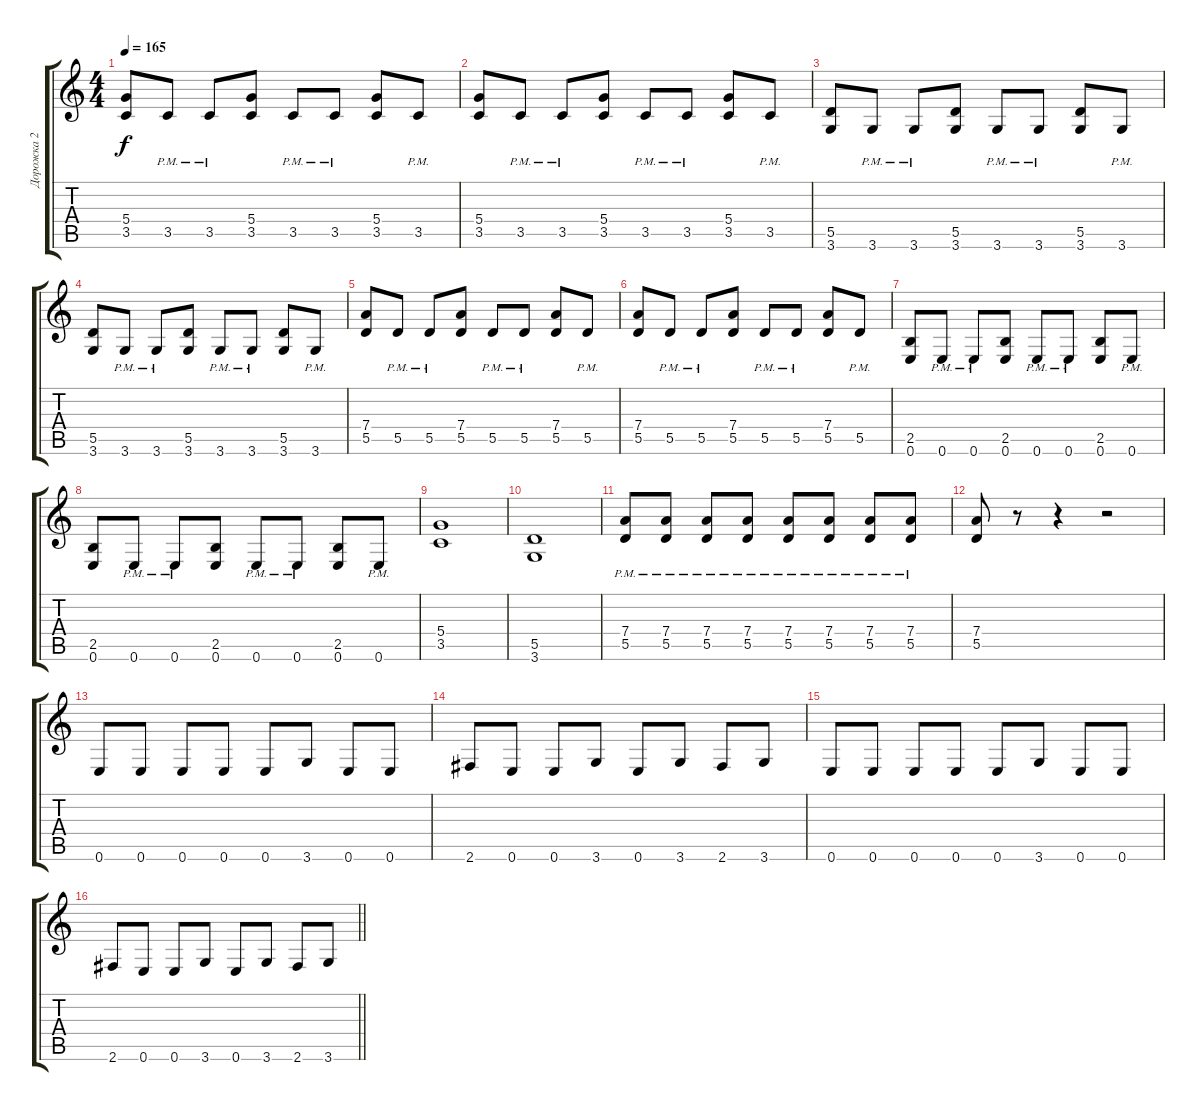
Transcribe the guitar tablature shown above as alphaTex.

\track ("Дорожка 2" "Дорожка 2") {instrument overdrivenguitar}
\staff {score tabs}
\tuning (E4 B3 G3 D3 A2 E2) {hide}
\ts (4 4)
\tempo 165
\clef g2
\ks c
(5.4 3.5).8{dy f} 3.5{pm}.8 3.5{pm}.8 (5.4 3.5).8 3.5{pm}.8 3.5{pm}.8 (5.4 3.5).8 3.5{pm}.8 |
(5.4 3.5).8 3.5{pm}.8 3.5{pm}.8 (5.4 3.5).8 3.5{pm}.8 3.5{pm}.8 (5.4 3.5).8 3.5{pm}.8 |
(5.5 3.6).8 3.6{pm}.8 3.6{pm}.8 (5.5 3.6).8 3.6{pm}.8 3.6{pm}.8 (5.5 3.6).8 3.6{pm}.8 |
(5.5 3.6).8 3.6{pm}.8 3.6{pm}.8 (5.5 3.6).8 3.6{pm}.8 3.6{pm}.8 (5.5 3.6).8 3.6{pm}.8 |
(7.4 5.5).8 5.5{pm}.8 5.5{pm}.8 (7.4 5.5).8 5.5{pm}.8 5.5{pm}.8 (7.4 5.5).8 5.5{pm}.8 |
(7.4 5.5).8 5.5{pm}.8 5.5{pm}.8 (7.4 5.5).8 5.5{pm}.8 5.5{pm}.8 (7.4 5.5).8 5.5{pm}.8 |
(2.5 0.6).8 0.6{pm}.8 0.6{pm}.8 (2.5 0.6).8 0.6{pm}.8 0.6{pm}.8 (2.5 0.6).8 0.6{pm}.8 |
(2.5 0.6).8 0.6{pm}.8 0.6{pm}.8 (2.5 0.6).8 0.6{pm}.8 0.6{pm}.8 (2.5 0.6).8 0.6{pm}.8 |
(5.4 3.5).1 |
(5.5 3.6).1 |
(7.4{pm} 5.5{pm}).8 (7.4{pm} 5.5{pm}).8 (7.4{pm} 5.5{pm}).8 (7.4{pm} 5.5{pm}).8 (7.4{pm} 5.5{pm}).8 (7.4{pm} 5.5{pm}).8 (7.4{pm} 5.5{pm}).8 (7.4{pm} 5.5{pm}).8 |
(7.4 5.5).8 r.8 r.4 r.2 |
0.6.8 0.6.8 0.6.8 0.6.8 0.6.8 3.6.8 0.6.8 0.6.8 |
2.6.8 0.6.8 0.6.8 3.6.8 0.6.8 3.6.8 2.6.8 3.6.8 |
0.6.8 0.6.8 0.6.8 0.6.8 0.6.8 3.6.8 0.6.8 0.6.8 |
\barLineRight lightlight
2.6.8 0.6.8 0.6.8 3.6.8 0.6.8 3.6.8 2.6.8 3.6.8
